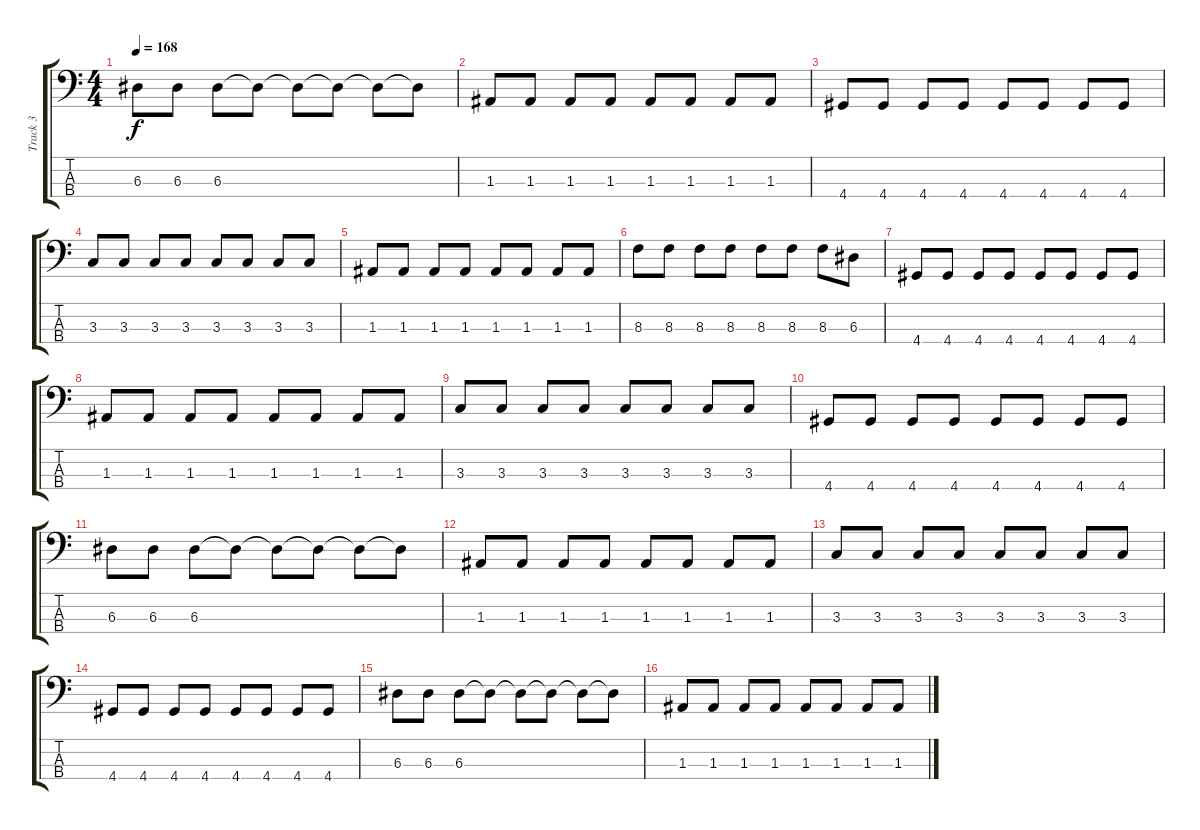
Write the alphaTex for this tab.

\track ("Track 3" "Track 3") {instrument electricbassfinger}
\staff {score tabs}
\tuning (G2 D2 A1 E1) {hide}
\ts (4 4)
\tempo 168
\clef f4
\ks c
6.3.8{dy f} 6.3.8 6.3.8 6.3{t}.8 6.3{t}.8 6.3{t}.8 6.3{t}.8 6.3{t}.8 |
1.3.8 1.3.8 1.3.8 1.3.8 1.3.8 1.3.8 1.3.8 1.3.8 |
4.4.8 4.4.8 4.4.8 4.4.8 4.4.8 4.4.8 4.4.8 4.4.8 |
3.3.8 3.3.8 3.3.8 3.3.8 3.3.8 3.3.8 3.3.8 3.3.8 |
1.3.8 1.3.8 1.3.8 1.3.8 1.3.8 1.3.8 1.3.8 1.3.8 |
8.3.8 8.3.8 8.3.8 8.3.8 8.3.8 8.3.8 8.3.8 6.3.8 |
4.4.8 4.4.8 4.4.8 4.4.8 4.4.8 4.4.8 4.4.8 4.4.8 |
1.3.8 1.3.8 1.3.8 1.3.8 1.3.8 1.3.8 1.3.8 1.3.8 |
3.3.8 3.3.8 3.3.8 3.3.8 3.3.8 3.3.8 3.3.8 3.3.8 |
4.4.8 4.4.8 4.4.8 4.4.8 4.4.8 4.4.8 4.4.8 4.4.8 |
6.3.8 6.3.8 6.3.8 6.3{t}.8 6.3{t}.8 6.3{t}.8 6.3{t}.8 6.3{t}.8 |
1.3.8 1.3.8 1.3.8 1.3.8 1.3.8 1.3.8 1.3.8 1.3.8 |
3.3.8 3.3.8 3.3.8 3.3.8 3.3.8 3.3.8 3.3.8 3.3.8 |
4.4.8 4.4.8 4.4.8 4.4.8 4.4.8 4.4.8 4.4.8 4.4.8 |
6.3.8 6.3.8 6.3.8 6.3{t}.8 6.3{t}.8 6.3{t}.8 6.3{t}.8 6.3{t}.8 |
1.3.8 1.3.8 1.3.8 1.3.8 1.3.8 1.3.8 1.3.8 1.3.8
